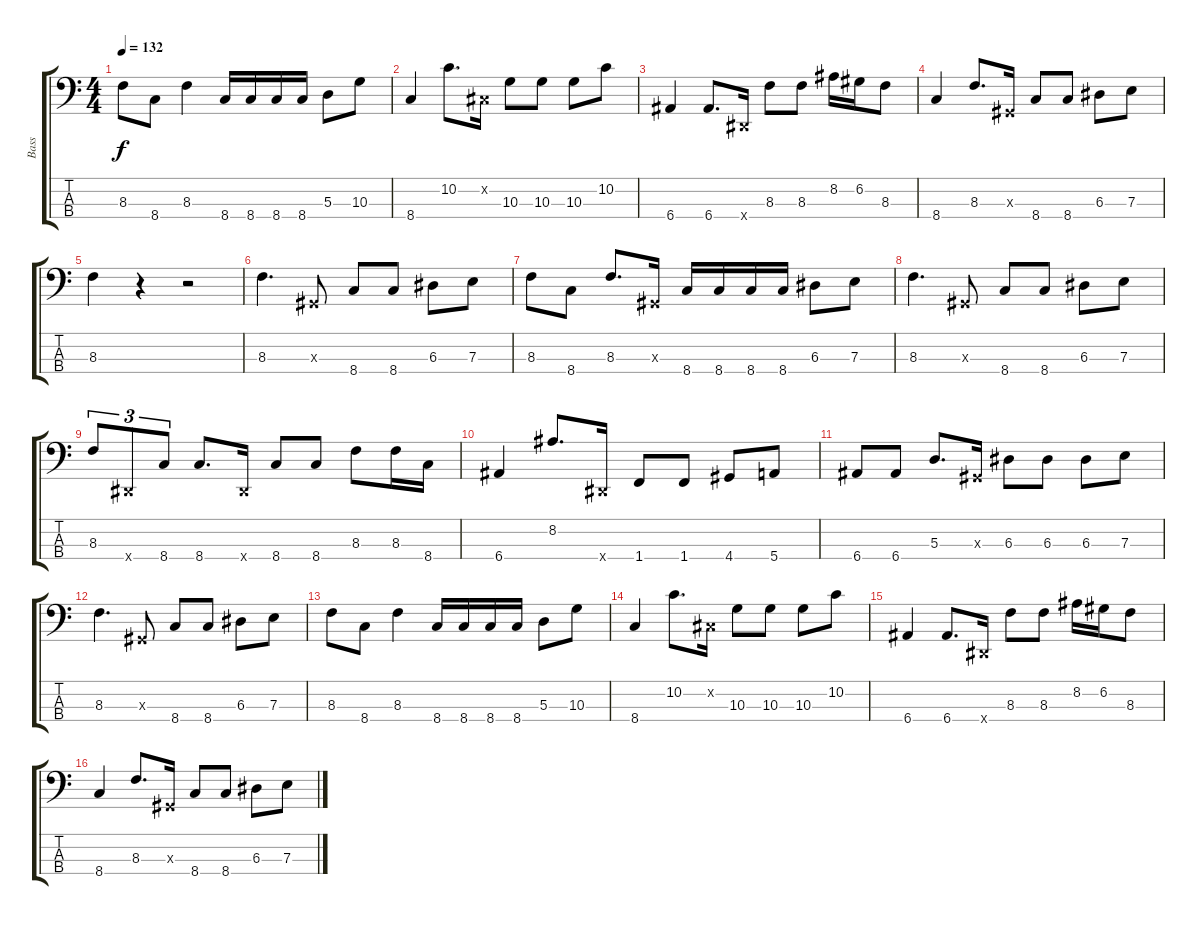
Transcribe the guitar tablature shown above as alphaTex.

\track ("Bass" "Bass") {instrument electricbassfinger}
\staff {score tabs}
\tuning (G2 D2 A1 E1) {hide}
\ts (4 4)
\tempo 132
\clef f4
\ks c
8.3.8{dy f} 8.4.8 8.3.4 8.4.16 8.4.16 8.4.16 8.4.16 5.3.8 10.3.8 |
8.4.4 10.2.8{d} -1.2{x}.16 10.3.8 10.3.8 10.3.8 10.2.8 |
6.4.4 6.4.8{d} -1.4{x}.16 8.3.8 8.3.8 8.2.16 6.2.16 8.3.8 |
8.4.4 8.3.8{d} -1.3{x}.16 8.4.8 8.4.8 6.3.8 7.3.8 |
8.3.4 r.4 r.2 |
8.3.4{d} -1.3{x}.8 8.4.8 8.4.8 6.3.8 7.3.8 |
8.3.8 8.4.8 8.3.8{d} -1.3{x}.16 8.4.16 8.4.16 8.4.16 8.4.16 6.3.8 7.3.8 |
8.3.4{d} -1.3{x}.8 8.4.8 8.4.8 6.3.8 7.3.8 |
8.3.8{tu (3 2)} -1.4{x}.8{tu (3 2)} 8.4.8{tu (3 2)} 8.4.8{d} -1.4{x}.16 8.4.8 8.4.8 8.3.8 8.3.16 8.4.16 |
6.4.4 8.2.8{d} -1.4{x}.16 1.4.8 1.4.8 4.4.8 5.4.8 |
6.4.8 6.4.8 5.3.8{d} -1.3{x}.16 6.3.8 6.3.8 6.3.8 7.3.8 |
8.3.4{d} -1.3{x}.8 8.4.8 8.4.8 6.3.8 7.3.8 |
8.3.8 8.4.8 8.3.4 8.4.16 8.4.16 8.4.16 8.4.16 5.3.8 10.3.8 |
8.4.4 10.2.8{d} -1.2{x}.16 10.3.8 10.3.8 10.3.8 10.2.8 |
6.4.4 6.4.8{d} -1.4{x}.16 8.3.8 8.3.8 8.2.16 6.2.16 8.3.8 |
8.4.4 8.3.8{d} -1.3{x}.16 8.4.8 8.4.8 6.3.8 7.3.8
